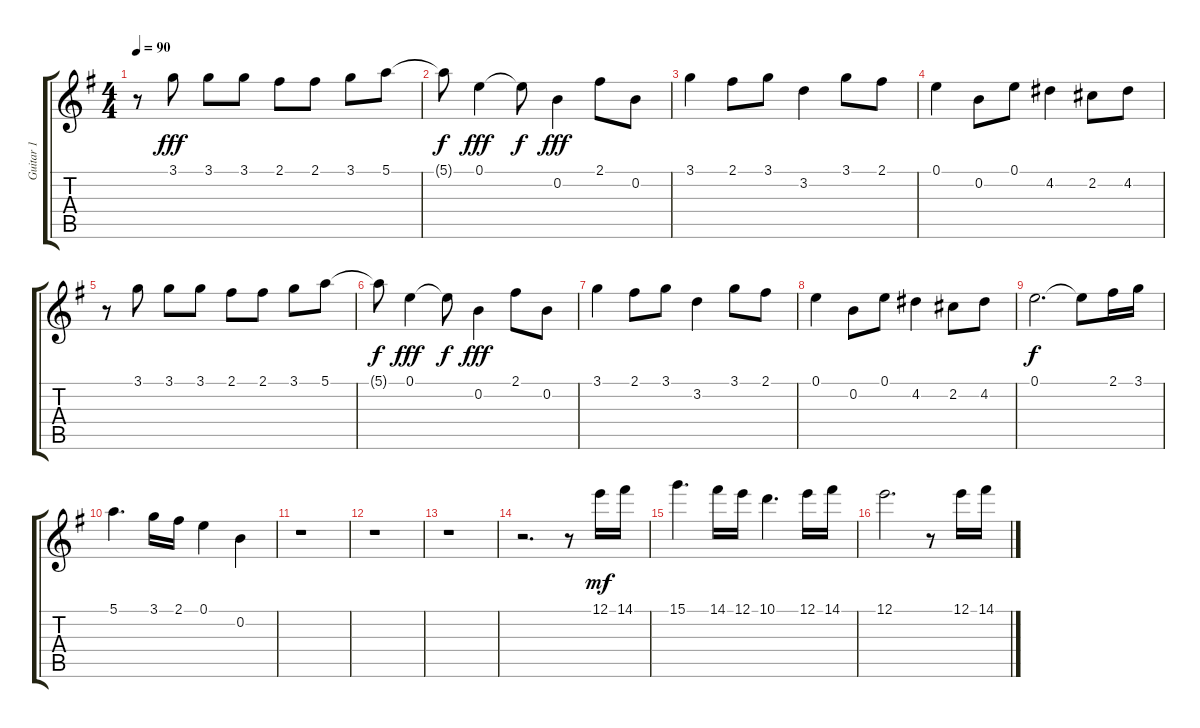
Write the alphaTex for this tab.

\track ("Guitar 1" "Guitar 1") {instrument acousticguitarnylon}
\staff {score tabs}
\tuning (E4 B3 G3 D3 A2 E2) {hide}
\ts (4 4)
\tempo 90
\clef g2
\ks g
r.8{dy fff} 3.1.8 3.1.8 3.1.8 2.1.8 2.1.8 3.1.8 5.1.8 |
5.1{t}.8{dy f} 0.1.4{dy fff} 0.1{t}.8{dy f} 0.2.4{dy fff} 2.1.8 0.2.8 |
3.1.4 2.1.8 3.1.8 3.2.4 3.1.8 2.1.8 |
0.1.4 0.2.8 0.1.8 4.2.4 2.2.8 4.2.8 |
r.8 3.1.8 3.1.8 3.1.8 2.1.8 2.1.8 3.1.8 5.1.8 |
5.1{t}.8{dy f} 0.1.4{dy fff} 0.1{t}.8{dy f} 0.2.4{dy fff} 2.1.8 0.2.8 |
3.1.4 2.1.8 3.1.8 3.2.4 3.1.8 2.1.8 |
0.1.4 0.2.8 0.1.8 4.2.4 2.2.8 4.2.8 |
0.1.2{d dy f} 0.1{t}.8 2.1.16 3.1.16 |
5.1.4{d} 3.1.16 2.1.16 0.1.4 0.2.4 |
r.1 |
r.1 |
r.1 |
r.2{d} r.8 12.1.16{dy mf} 14.1.16 |
15.1.4{d} 14.1.16 12.1.16 10.1.4{d} 12.1.16 14.1.16 |
12.1.2{d} r.8 12.1.16 14.1.16
